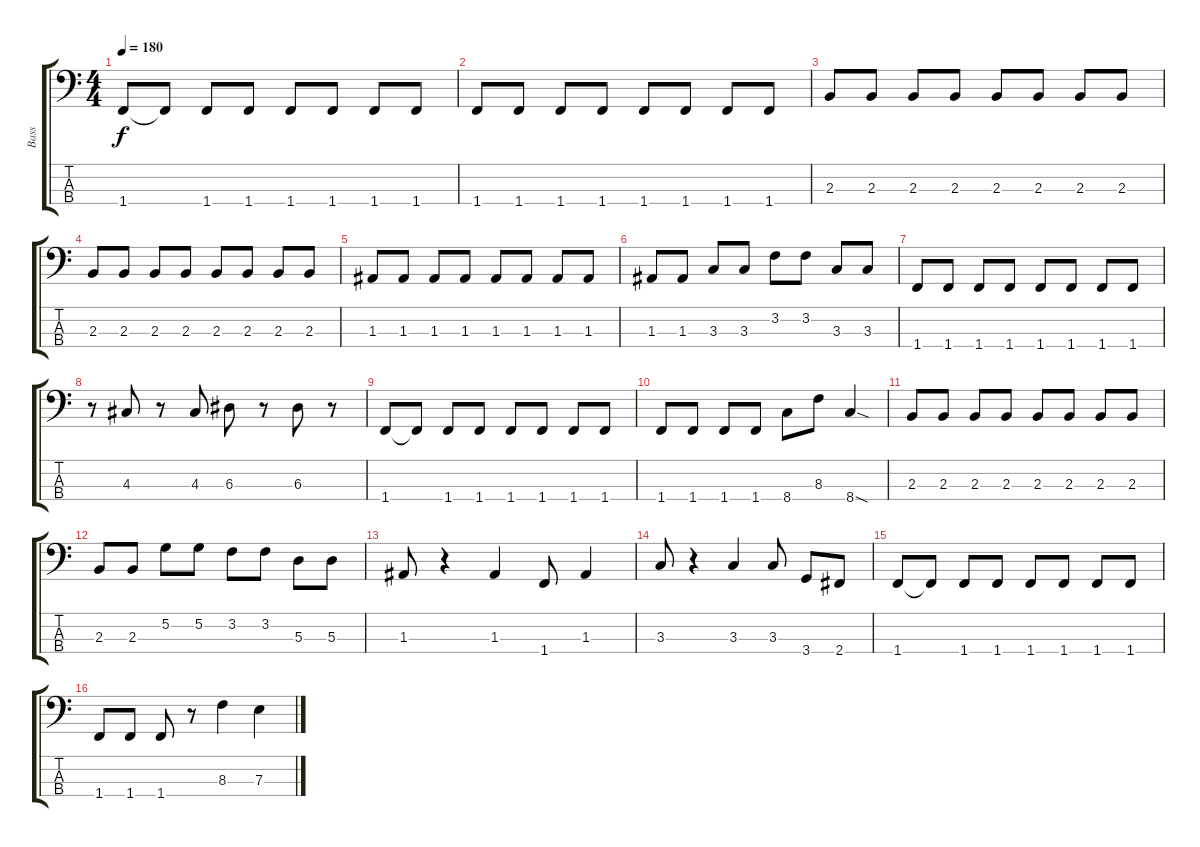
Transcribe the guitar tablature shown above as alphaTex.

\track ("Bass" "Bass") {instrument electricbassfinger}
\staff {score tabs}
\tuning (G2 D2 A1 E1) {hide}
\ts (4 4)
\tempo 180
\clef f4
\ks c
1.4.8{dy f} 1.4{t}.8 1.4.8 1.4.8 1.4.8 1.4.8 1.4.8 1.4.8 |
1.4.8 1.4.8 1.4.8 1.4.8 1.4.8 1.4.8 1.4.8 1.4.8 |
2.3.8 2.3.8 2.3.8 2.3.8 2.3.8 2.3.8 2.3.8 2.3.8 |
2.3.8 2.3.8 2.3.8 2.3.8 2.3.8 2.3.8 2.3.8 2.3.8 |
1.3.8 1.3.8 1.3.8 1.3.8 1.3.8 1.3.8 1.3.8 1.3.8 |
1.3.8 1.3.8 3.3.8 3.3.8 3.2.8 3.2.8 3.3.8 3.3.8 |
1.4.8 1.4.8 1.4.8 1.4.8 1.4.8 1.4.8 1.4.8 1.4.8 |
r.8 4.3.8 r.8 4.3.8 6.3.8 r.8 6.3.8 r.8 |
1.4.8 1.4{t}.8 1.4.8 1.4.8 1.4.8 1.4.8 1.4.8 1.4.8 |
1.4.8 1.4.8 1.4.8 1.4.8 8.4.8 8.3.8 8.4{sod}.4 |
2.3.8 2.3.8 2.3.8 2.3.8 2.3.8 2.3.8 2.3.8 2.3.8 |
2.3.8 2.3.8 5.2.8 5.2.8 3.2.8 3.2.8 5.3.8 5.3.8 |
1.3.8 r.4 1.3.4 1.4.8 1.3.4 |
3.3.8 r.4 3.3.4 3.3.8 3.4.8 2.4.8 |
1.4.8 1.4{t}.8 1.4.8 1.4.8 1.4.8 1.4.8 1.4.8 1.4.8 |
1.4.8 1.4.8 1.4.8 r.8 8.3.4 7.3.4
